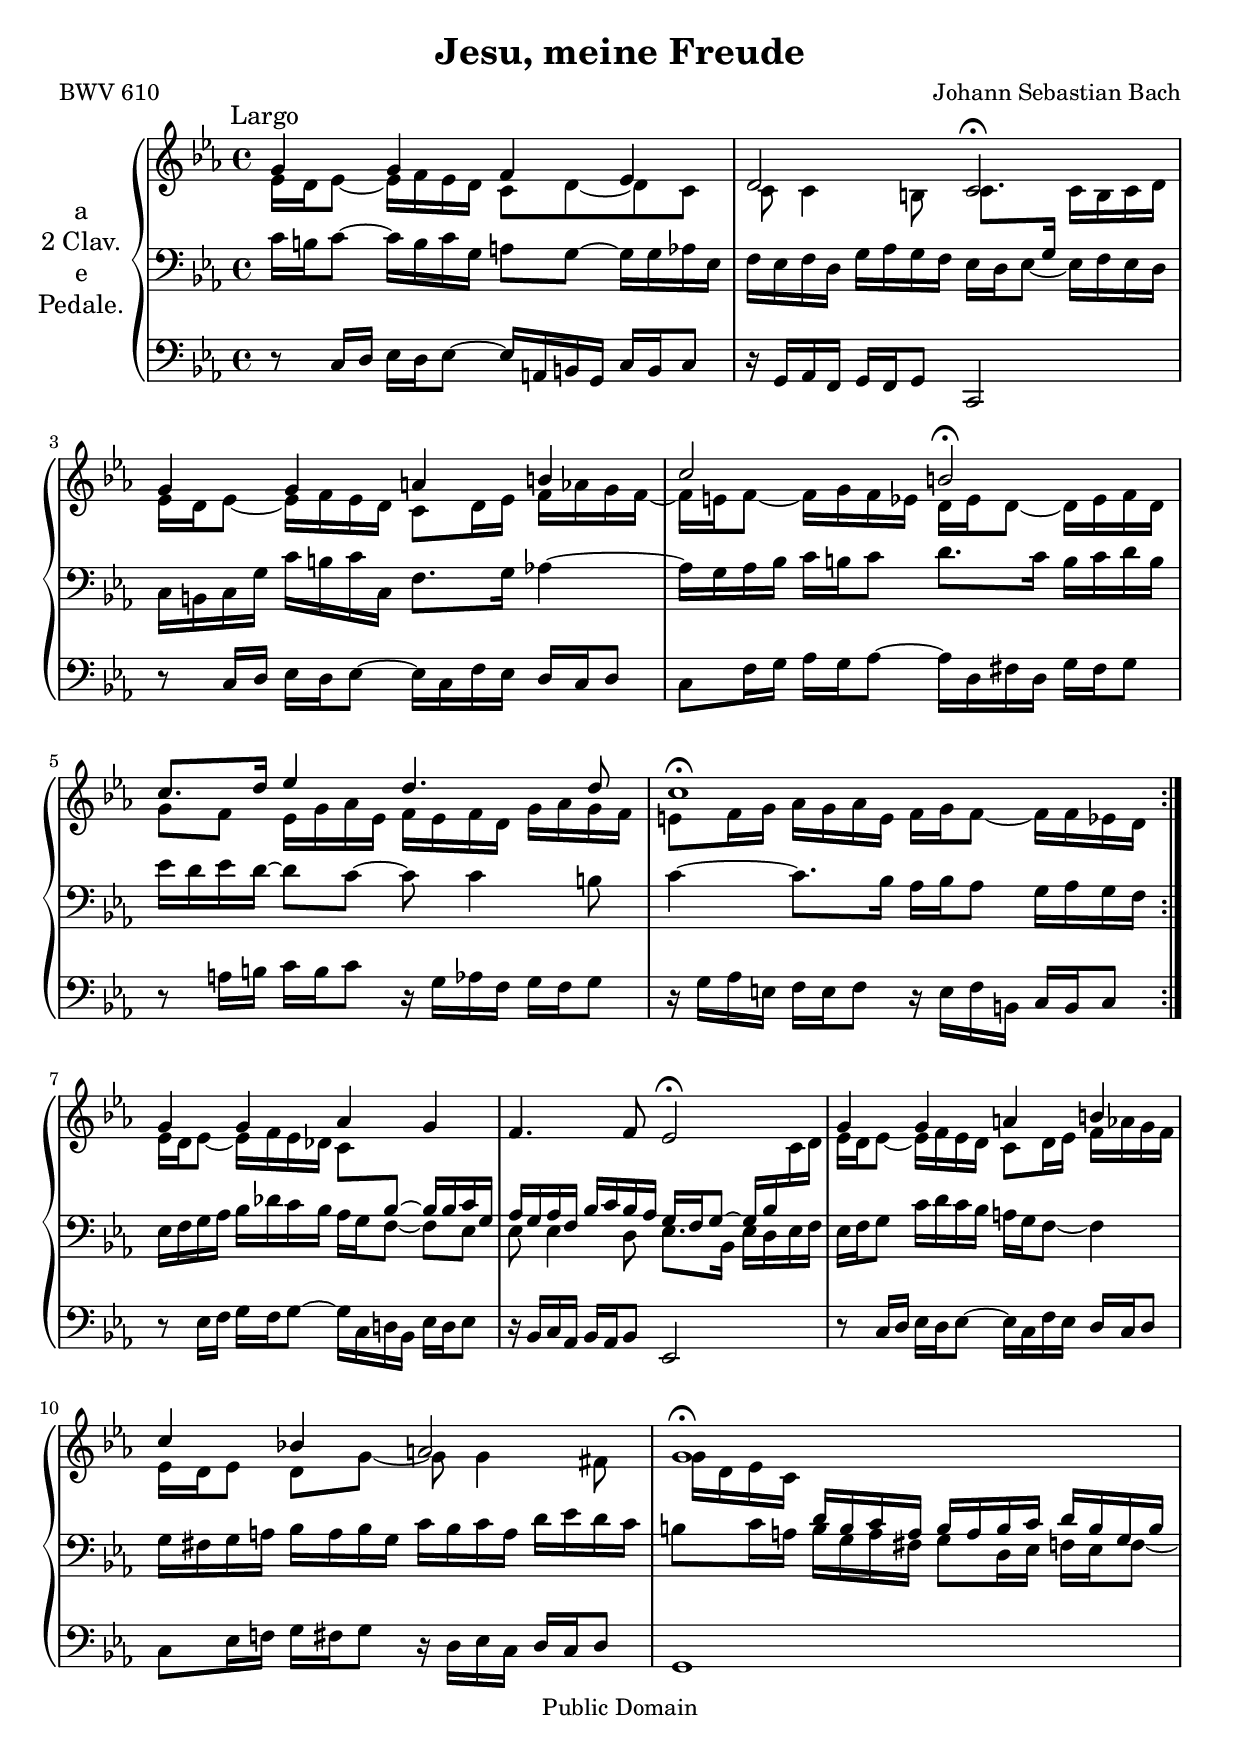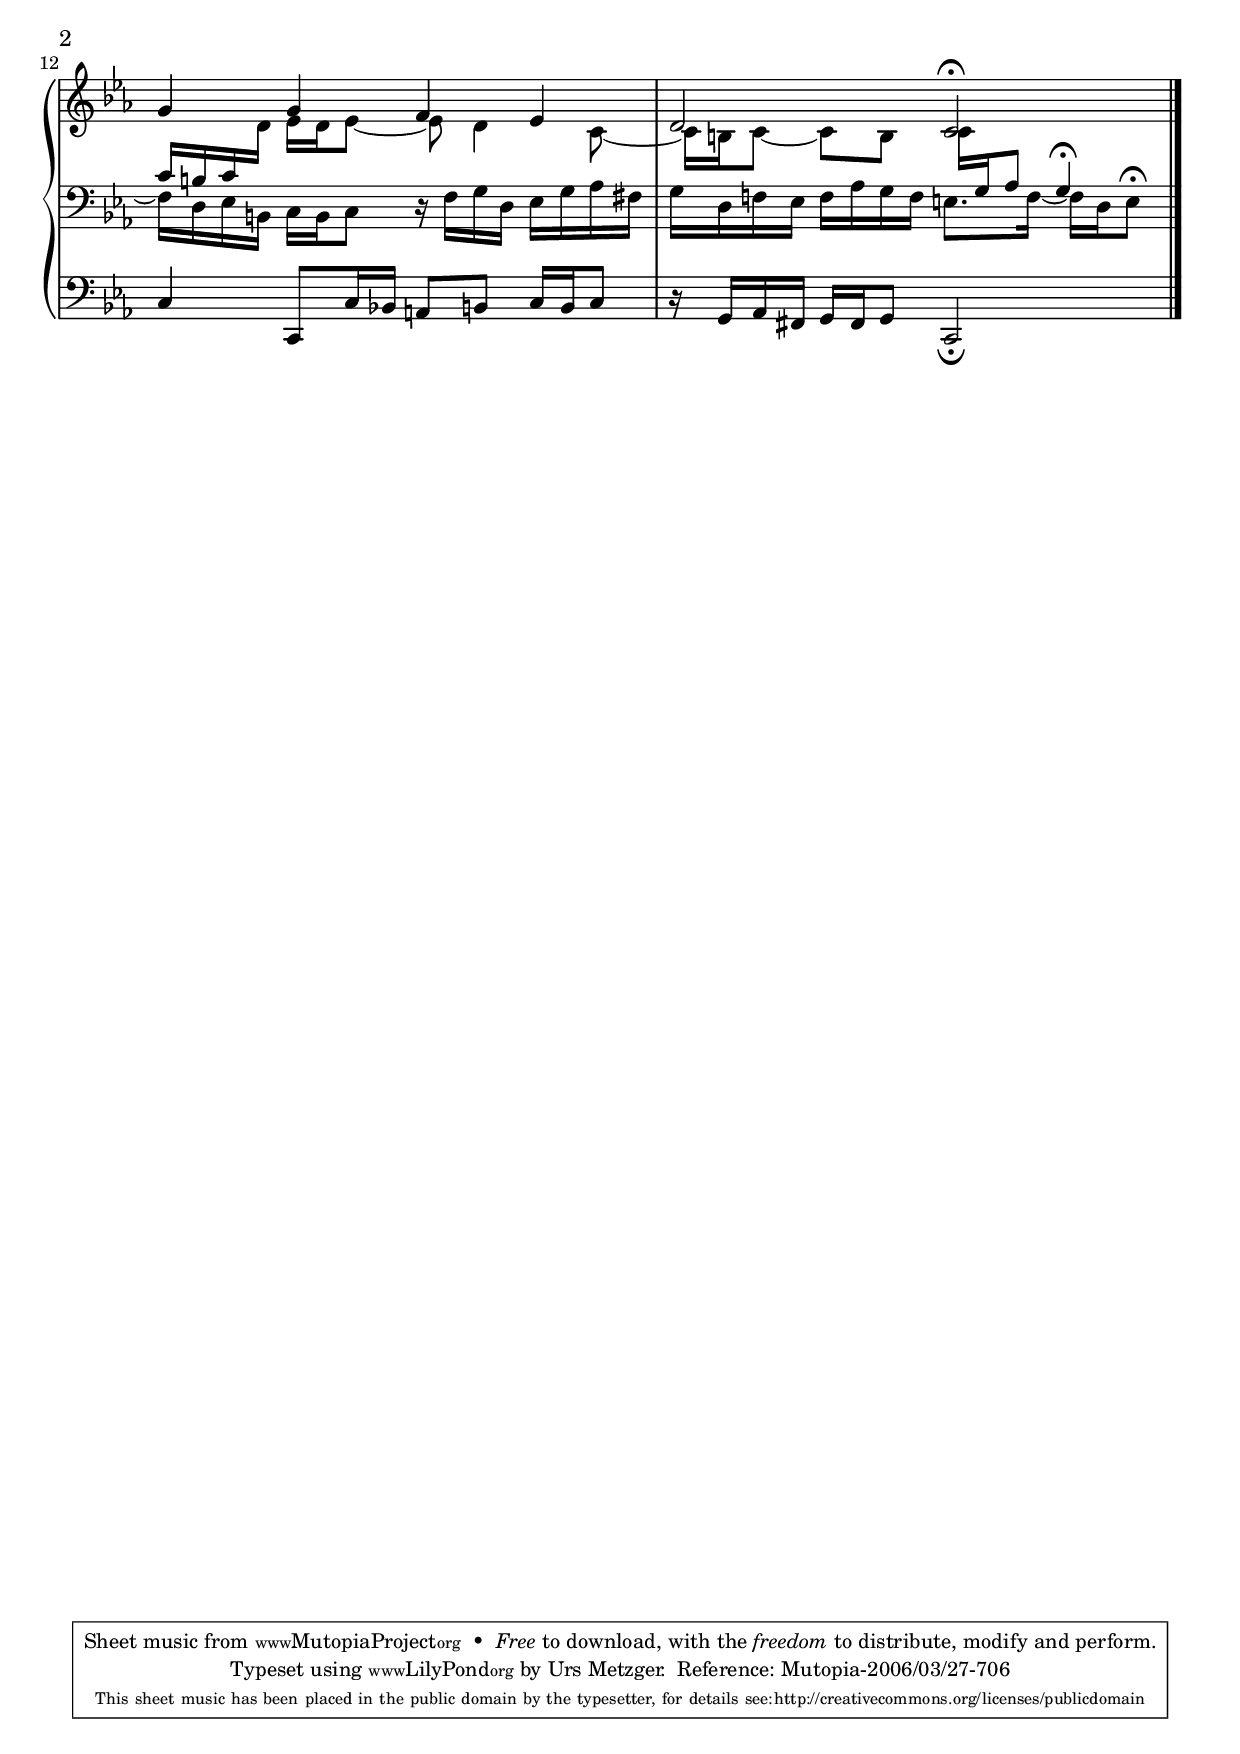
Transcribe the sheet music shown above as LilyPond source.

\version "2.17.6"
%\include "example-header.ily"


\header {
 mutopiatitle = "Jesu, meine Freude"
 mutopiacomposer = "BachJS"
 poet = "BWV 610"
 %mutopiaopus = "BWV 610"
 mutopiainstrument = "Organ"
 date = ""
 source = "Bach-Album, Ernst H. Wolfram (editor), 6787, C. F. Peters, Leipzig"
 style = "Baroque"
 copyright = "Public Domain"
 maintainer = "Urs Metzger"
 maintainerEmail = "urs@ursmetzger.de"
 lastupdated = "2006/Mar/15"

 title = "Jesu, meine Freude"
 composer = "Johann Sebastian Bach"
 %opus="BWV 610"

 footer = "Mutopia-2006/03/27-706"
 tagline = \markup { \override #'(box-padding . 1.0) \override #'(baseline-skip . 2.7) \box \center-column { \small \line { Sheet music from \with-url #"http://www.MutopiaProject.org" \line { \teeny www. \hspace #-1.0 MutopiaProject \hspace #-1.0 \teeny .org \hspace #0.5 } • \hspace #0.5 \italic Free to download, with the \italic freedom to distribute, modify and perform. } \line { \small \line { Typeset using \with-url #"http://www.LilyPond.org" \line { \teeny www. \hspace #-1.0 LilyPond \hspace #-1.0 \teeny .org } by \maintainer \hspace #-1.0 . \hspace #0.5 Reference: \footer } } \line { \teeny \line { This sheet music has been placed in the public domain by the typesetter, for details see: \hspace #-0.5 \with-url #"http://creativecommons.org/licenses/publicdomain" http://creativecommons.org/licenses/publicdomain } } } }

}

\include "deutsch.ly"

global = {
   \key c \minor
   \time 4/4
   \accidentalStyle default
}

halsup = {
  \stemUp
  \tieUp
}

halsdown = {
  \stemDown
  \tieDown
}

staffup = {
   \change Staff = "right" \halsdown
}

staffdown = {
   \change Staff = "left" \halsup
}

sopran = {
   \new Voice \relative g' {
      \global
      \halsup
      \repeat volta 2 {
         g4^\markup { \hspace #-4 \large "Largo" } g f es
         d2 c\fermata
         g'4 g a h
         c2 h\fermata
         %% Takt 5 ==============================================
         c8. d16 es4 d4. d8
         c1\fermata
      }
      g4 g as g
      f4. f8 es2\fermata
      g4 g a h
      %% Takt 10 =============================================
      c4 b! a2
      g1\fermata
      g4 g f es
      d2 c2\fermata \bar "|."
   }
}

alt = {
   \new Voice \relative es' {
      \global
      \halsdown
      \repeat volta 2 {
         es16 d es8~ es16 f es d c8 d~ d c
         c8 c4 h8 c8. \staffdown g16 \staffup c h c d
         es16 d es8~ es16 f es d c8 d16 es f as g f~
         f16 e f8~ f16 g f es d es d8~ d16 es f d
         %% Takt 5 ==============================================
         g8 f es16 g as es f es f d g as g f
         e8 f16 g as g as e f g f8~ f16 f es d
      }
      es16 d es8~ es16 f es des c8 \staffdown b~ b16 b c g
      as16 g as f b c b as g f g8~ g16 b \staffup c d
      es16 d es8~ es16 f es d c8 d16 es f as g f
      %% Takt 10 =============================================
      es16 d es8 d g~g g4 fis8
      g16 d es c \staffdown d h c a h a h c d h g h
      c16 h c \staffup d es d es8~ es d4 c8~
      c16 h c8~ c h c16 \staffdown g as8 g4\fermata
   }
}

tenor = {
   \new Voice \relative c' {
      \global
      \repeat volta 2 {
         c16 h c8~ c16 h c g a8 g~ g16 g as es
         f16 es f d g as g f es d \tieDown es8~ es16 \tieNeutral f es d
         c16 h c g' c h c c, f8. g16 as!4~
         as16 g as b c h c8 d8. c16 h c d h
         %% Takt 5 ==============================================
         es16 d es d~ d8 c~c c4 h8
         c4~ c8. b16 as b as8 g16 as g f
      }
      \halsdown es16 f g as b des c b as g f8~ f es
      es8 es4 d8 es8. b16 es d es f
      es16 f g8 c16 d c b a g f8~ f4
      %% Takt 10 =============================================
      g16 fis g a b a b g c b c a d es d c
      h8 c16 a h g a fis g8 d16 es f es f8~
      f16 d es h c h c8 r16 f g d es g as fis
      g16 d f! es f as g f e8. f16~ f d e8\fermata
   }
}

right = {
   \clef treble
   <<
   \alt
   \sopran
   >>
}

left = {
   \clef bass
   <<
   \tenor
   >>
}

pedal = {
   \global
   \clef "bass"
   \relative c {
      \repeat volta 2 {
         r8 c16 d es d es8~ es16 a, h g c h c8
         r16 g as f g f g8 c,2
         r8 c'16 d es d es8~ es16 c f es d c d8
         c8 f16 g as g as8~ as16 d, fis d g fis g8
         %% Takt 5 ==============================================
         r8 a16 h c h c8
         r16 g as f g f g8
         r16 g as e f e f8 r16 e f h, c h c8
      }
      r8 es16  f g f g8~ g16 c, d! b es d es8
      r16 b c as b as b8 es,2
      r8 c'16 d es d es8~ es16 c f es d c d8
      %% Takt 10 =============================================
      c8 es16 f! g fis g8 r16 d es c d c d8
      g,1
      c4 c,8 c'16 b! a8 h c16 h c8
      r16 g as fis g fis g8 c,2_\fermata
   }
}

\score {
   \new PianoStaff
      { \set PianoStaff.instrumentName = \markup { \large \center-column {
          "a" "" "2 Clav." "" "e"  ""  "Pedale." } \hspace #0.5 }
      <<
         \context Staff = right
         {
            \context Voice = right \right
         }
         \context Staff = left {
            \context Voice = left \left
         }
         \context Staff = pedal {
            \context Voice = pedal \pedal
         }
      >>
   }
   \layout{}
}
